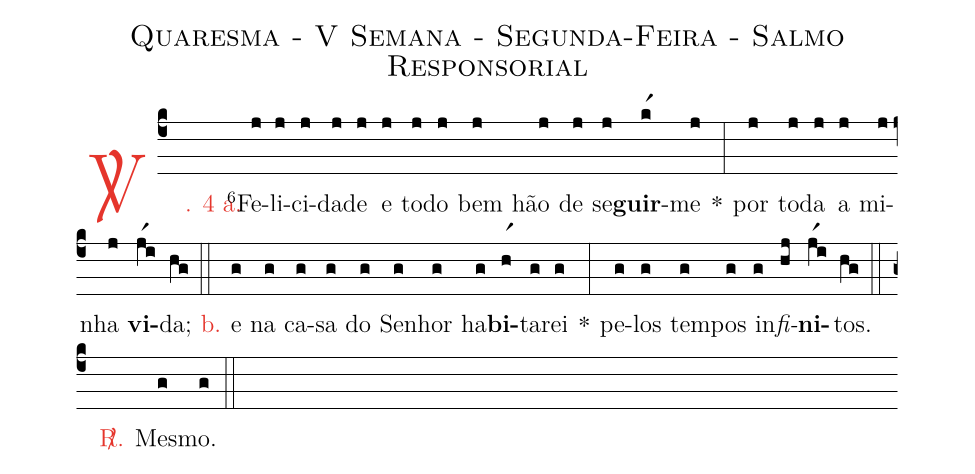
name: Quaresma - V Semana - Segunda-Feira - Salmo Responsorial;
%%
(c4)

<c><sp>V/</sp>. 4 a.</c>() <v>\VSup{6}</v>Fe(j)li(j)ci(j)da(j)de(j) e(j) to(j)do(j) bem(j) hão(j) de(j) se(j)<b>guir</b>-(kr1)me(j) *(:)
por(j) to(j)da(j) a(j) mi(j)nha(j) <b>vi</b>(jr1i)da;(hg)

(::)

<nlba><c>b.</c>() e</nlba>(g) na(g) ca(g)sa(g) do(g) Se(g)nhor(g) ha(g)<b>bi</b>(hr1)ta(g)rei(g) *(:)
pe(g)los(g) tem(g)pos(g) in(g)<i>fi</i>(hj)<b>ni</b>(jr1i)tos.(hg)

(::)

<nlba><c><sp>R/</sp>.</c>() Mes</nlba>(g)mo.(g)

(::)
